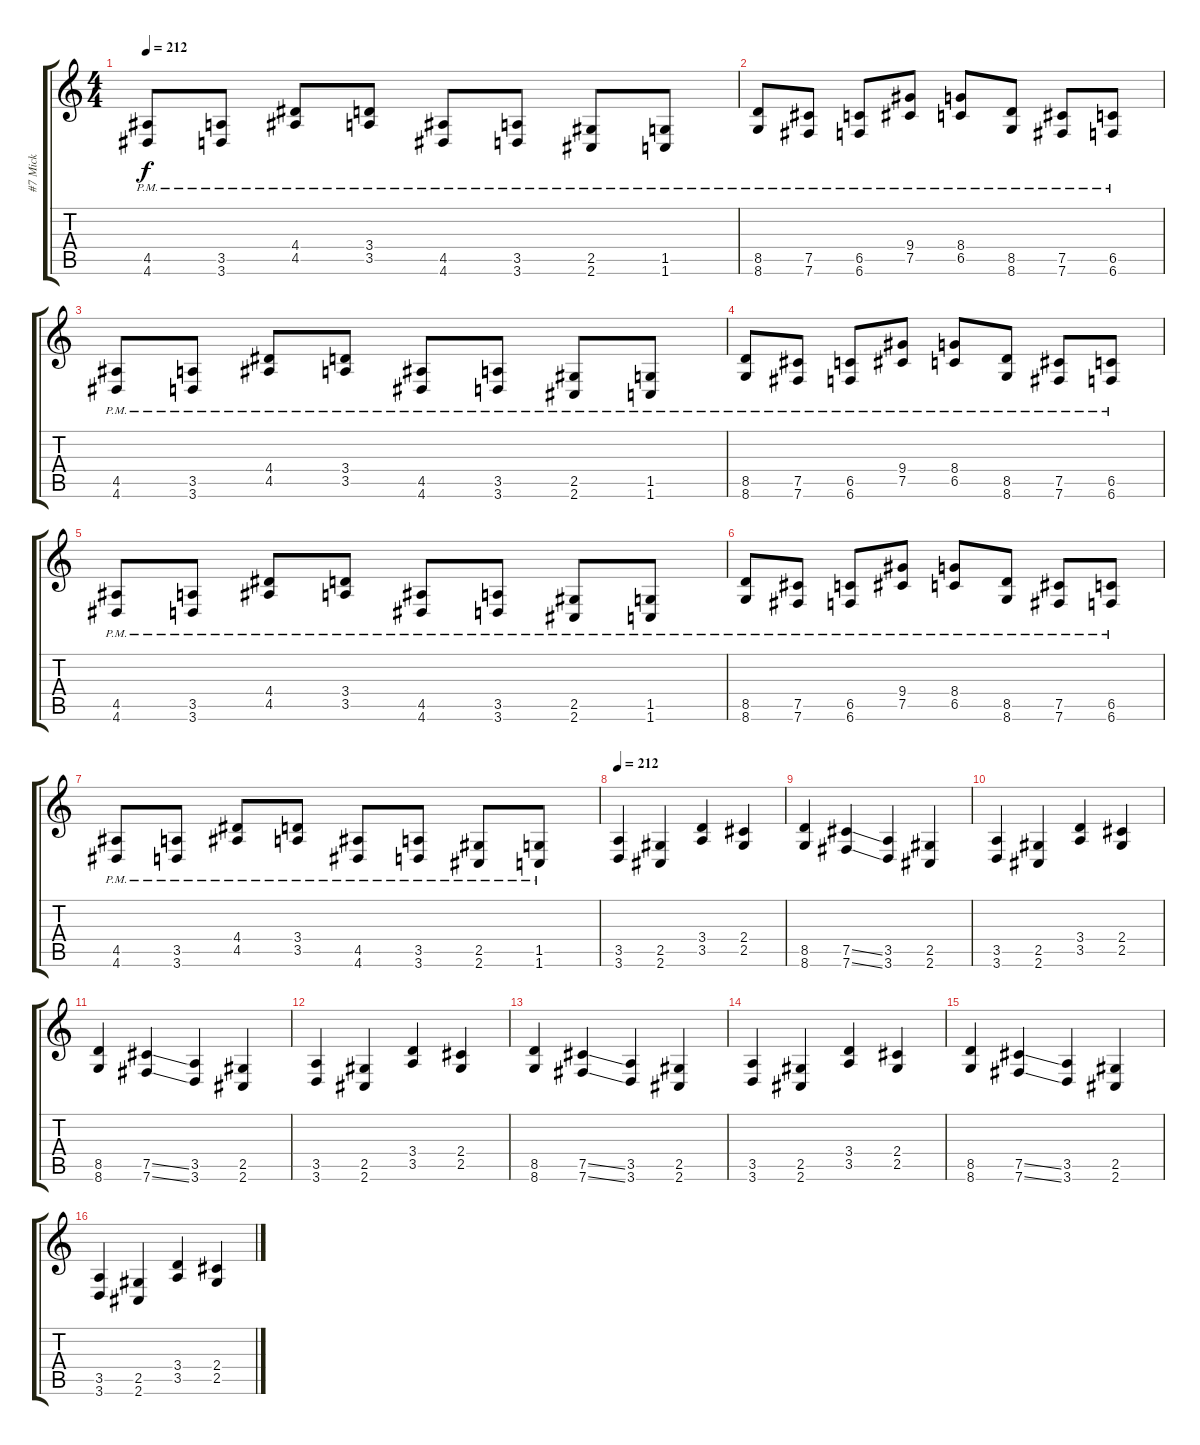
\track ("#7 Mick" "#7 Mick") {instrument overdrivenguitar}
\staff {score tabs}
\tuning (Db4 Ab3 E3 B2 Gb2 B1) {hide}
\ts (4 4)
\tempo 212
\clef g2
\ks c
(4.5{pm} 4.6).8{dy f} (3.5{pm} 3.6).8 (4.4{pm} 4.5).8 (3.4{pm} 3.5).8 (4.5{pm} 4.6).8 (3.5{pm} 3.6).8 (2.5{pm} 2.6).8 (1.5{pm} 1.6).8 |
(8.5{pm} 8.6).8 (7.5{pm} 7.6).8 (6.5{pm} 6.6).8 (9.4{pm} 7.5).8 (8.4{pm} 6.5).8 (8.5{pm} 8.6).8 (7.5{pm} 7.6).8 (6.5{pm} 6.6).8 |
(4.5{pm} 4.6).8 (3.5{pm} 3.6).8 (4.4{pm} 4.5).8 (3.4{pm} 3.5).8 (4.5{pm} 4.6).8 (3.5{pm} 3.6).8 (2.5{pm} 2.6).8 (1.5{pm} 1.6).8 |
(8.5{pm} 8.6).8 (7.5{pm} 7.6).8 (6.5{pm} 6.6).8 (9.4{pm} 7.5).8 (8.4{pm} 6.5).8 (8.5{pm} 8.6).8 (7.5{pm} 7.6).8 (6.5{pm} 6.6).8 |
(4.5{pm} 4.6).8 (3.5{pm} 3.6).8 (4.4{pm} 4.5).8 (3.4{pm} 3.5).8 (4.5{pm} 4.6).8 (3.5{pm} 3.6).8 (2.5{pm} 2.6).8 (1.5{pm} 1.6).8 |
(8.5{pm} 8.6).8 (7.5{pm} 7.6).8 (6.5{pm} 6.6).8 (9.4{pm} 7.5).8 (8.4{pm} 6.5).8 (8.5{pm} 8.6).8 (7.5{pm} 7.6).8 (6.5{pm} 6.6).8 |
(4.5{pm} 4.6).8 (3.5{pm} 3.6).8 (4.4{pm} 4.5).8 (3.4{pm} 3.5).8 (4.5{pm} 4.6).8 (3.5{pm} 3.6).8 (2.5{pm} 2.6).8 (1.5{pm} 1.6).8 |
\tempo 212
(3.5 3.6).4 (2.5 2.6).4 (3.4 3.5).4 (2.4 2.5).4 |
(8.5 8.6).4 (7.5{ss} 7.6{ss}).4 (3.5 3.6).4 (2.5 2.6).4 |
(3.5 3.6).4 (2.5 2.6).4 (3.4 3.5).4 (2.4 2.5).4 |
(8.5 8.6).4 (7.5{ss} 7.6{ss}).4 (3.5 3.6).4 (2.5 2.6).4 |
(3.5 3.6).4 (2.5 2.6).4 (3.4 3.5).4 (2.4 2.5).4 |
(8.5 8.6).4 (7.5{ss} 7.6{ss}).4 (3.5 3.6).4 (2.5 2.6).4 |
(3.5 3.6).4 (2.5 2.6).4 (3.4 3.5).4 (2.4 2.5).4 |
(8.5 8.6).4 (7.5{ss} 7.6{ss}).4 (3.5 3.6).4 (2.5 2.6).4 |
(3.5 3.6).4 (2.5 2.6).4 (3.4 3.5).4 (2.4 2.5).4
